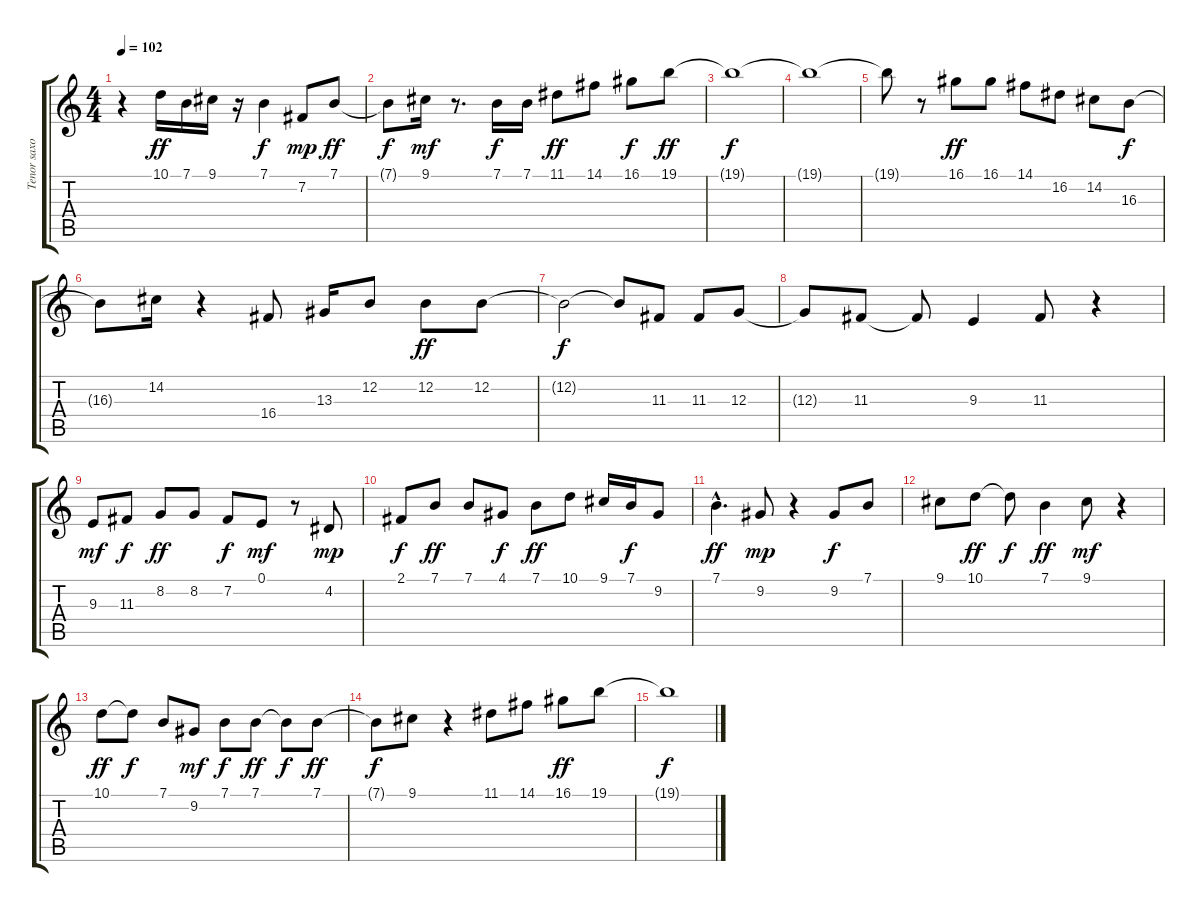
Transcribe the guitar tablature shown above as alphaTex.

\track ("Tenor saxophone" "Tenor saxo") {instrument tenorsax}
\staff {score tabs}
\tuning (E4 B3 G3 D3 A2 E2) {hide}
\ts (4 4)
\tempo 102
\clef g2
\ks c
r.4{dy f} 10.1.16{dy ff} 7.1.16 9.1.16 r.16 7.1.4{dy f} 7.2.8{dy mp} 7.1.8{dy ff} |
7.1{t}.8{dy f} 9.1.16{dy mf} r.8{d} 7.1.16{dy f} 7.1.16 11.1.8{dy ff} 14.1.8 16.1.8{dy f} 19.1.8{dy ff} |
19.1{t}.1{dy f} |
19.1{t}.1 |
19.1{t}.8 r.8 16.1.8{dy ff} 16.1.8 14.1.8 16.2.8 14.2.8 16.3.8{dy f} |
16.3{t}.8 14.2.16 r.4 16.4.8 13.3.16 12.2.8 12.2.8{dy ff} 12.2.8 |
12.2{t}.2{dy f} 12.2{t}.8 11.3.8{volume 13} 11.3.8{volume 13} 12.3.8{volume 12} |
12.3{t}.8 11.3.8{volume 12} 11.3{t}.8 9.3.4{volume 12} 11.3.8{volume 11} r.4 |
9.3.8{dy mf volume 11} 11.3.8{dy f volume 11} 8.2.8{dy ff volume 10} 8.2.8{volume 10} 7.2.8{dy f volume 10} 0.1.8{dy mf volume 10} r.8 4.2.8{dy mp volume 9} |
2.1.8{dy f volume 9} 7.1.8{dy ff volume 9} 7.1.8{volume 9} 4.1.8{dy f volume 9} 7.1.8{dy ff volume 8} 10.1.8{volume 8} 9.1.16{volume 8} 7.1.16{dy f volume 8} 9.2.8{volume 8} |
7.1{hac}.4{d dy ff volume 8} 9.2.8{dy mp volume 7} r.4 9.2.8{dy f volume 6} 7.1.8{volume 6} |
9.1.8{volume 6} 10.1.8{dy ff volume 6} 10.1{t}.8{dy f} 7.1.4{dy ff volume 6} 9.1.8{dy mf volume 5} r.4 |
10.1.8{dy ff volume 5} 10.1{t}.8{dy f} 7.1.8{volume 4} 9.2.8{dy mf volume 4} 7.1.8{dy f volume 4} 7.1.8{dy ff volume 4} 7.1{t}.8{dy f} 7.1.8{dy ff volume 3} |
7.1{t}.8{dy f} 9.1.8{volume 3} r.4 11.1.8{volume 2} 14.1.8{volume 2} 16.1.8{dy ff volume 2} 19.1.8{volume 2} |
19.1{t}.1{dy f}
